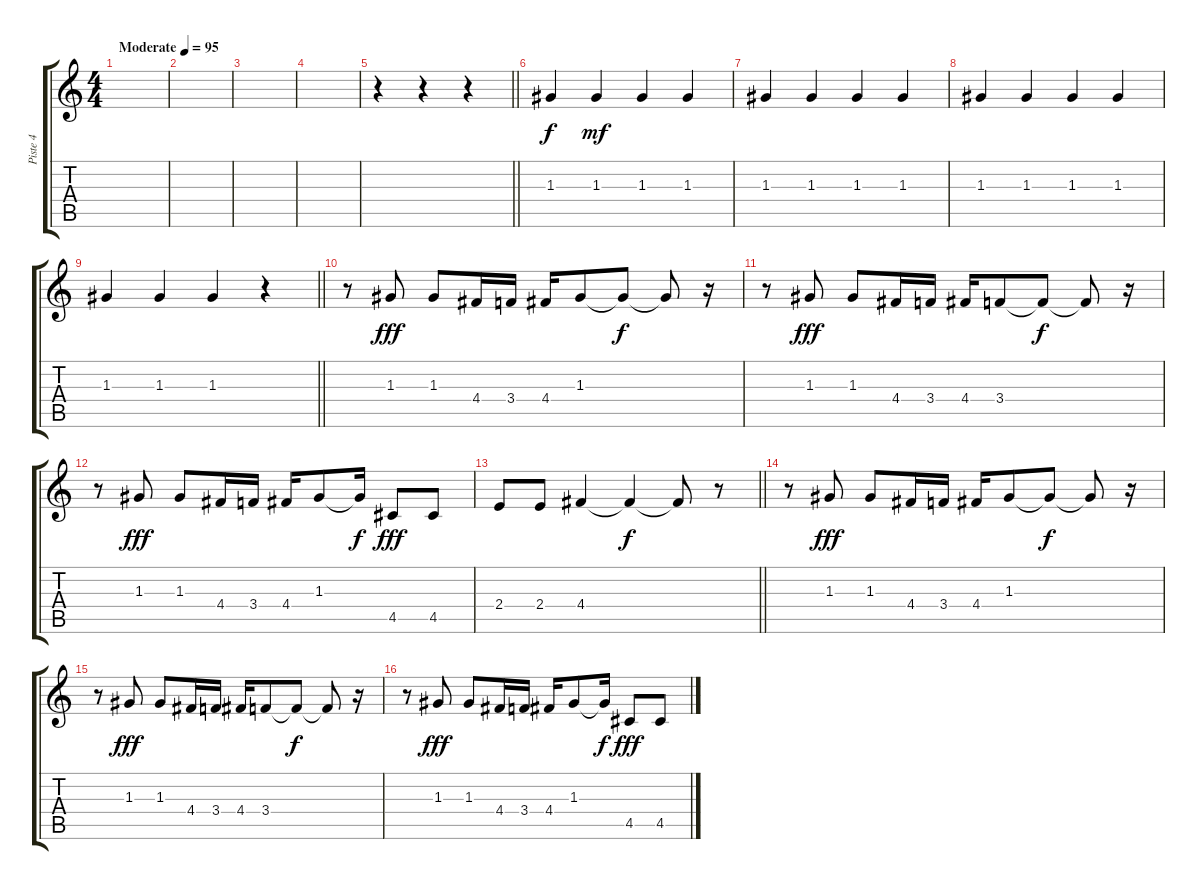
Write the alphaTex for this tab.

\track ("Piste 4" "Piste 4") {instrument contrabass}
\staff {score tabs}
\tuning (E4 B3 G3 D3 A2 E2) {hide}
\ts (4 4)
\tempo (95 "Moderate")
\clef g2
\ks c
|
|
|
|
\barLineRight lightlight
r.4 r.4 r.4 |
1.3.4 1.3.4{dy mf} 1.3.4 1.3.4 |
1.3.4 1.3.4 1.3.4 1.3.4 |
1.3.4 1.3.4 1.3.4 1.3.4 |
\barLineRight lightlight
1.3.4 1.3.4 1.3.4 r.4 |
r.8 1.3.8{dy fff} 1.3.8 4.4.16 3.4.16 4.4.16 1.3.8 1.3{t}.8{dy f} 1.3{t}.8 r.16 |
r.8 1.3.8{dy fff} 1.3.8 4.4.16 3.4.16 4.4.16 3.4.8 3.4{t}.8{dy f} 3.4{t}.8 r.16 |
r.8 1.3.8{dy fff} 1.3.8 4.4.16 3.4.16 4.4.16 1.3.8 1.3{t}.16{dy f} 4.5.8{dy fff} 4.5.8 |
\barLineRight lightlight
2.4.8 2.4.8 4.4.4 4.4{t}.4{dy f} 4.4{t}.8 r.8 |
r.8 1.3.8{dy fff} 1.3.8 4.4.16 3.4.16 4.4.16 1.3.8 1.3{t}.8{dy f} 1.3{t}.8 r.16 |
r.8 1.3.8{dy fff} 1.3.8 4.4.16 3.4.16 4.4.16 3.4.8 3.4{t}.8{dy f} 3.4{t}.8 r.16 |
r.8 1.3.8{dy fff} 1.3.8 4.4.16 3.4.16 4.4.16 1.3.8 1.3{t}.16{dy f} 4.5.8{dy fff} 4.5.8
